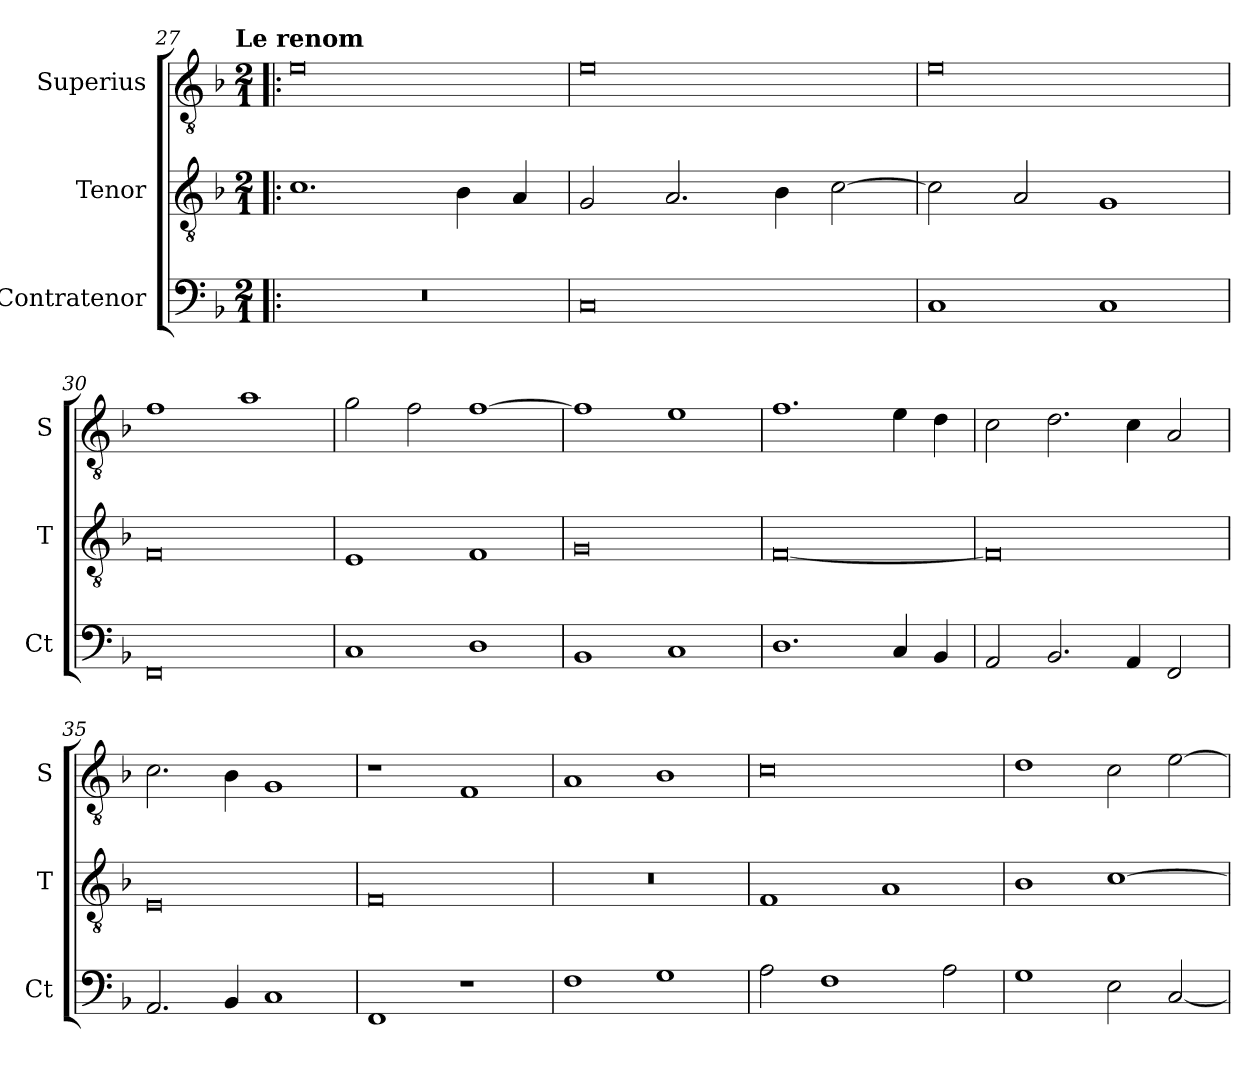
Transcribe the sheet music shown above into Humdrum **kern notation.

**kern	**kern	**kern
*part3	*part2	*part1
*staff3	*staff2	*staff1
*I"Contratenor	*I"Tenor	*I"Superius
*I'Ct	*I'T	*I'S
!!LO:LB:g=z
*clefF4	*clefGv2	*clefGv2
*k[b-]	*k[b-]	*k[b-]
!!LO:TX:omd:t=Le renom
*M2/1	*M2/1	*M2/1
=27!|:	=27!|:	=27!|:
0r	1.c	0e
.	4B-\	.
.	4A/	.
=28	=28	=28
0C	2G/	0e
.	2.A/	.
.	4B-\	.
.	[2c\	.
=29	=29	=29
1C	2c\]	0e
.	2A/	.
1C	1G	.
=30	=30	=30
0FF	0F	1f
.	.	1a
=31	=31	=31
1C	1E	2g\
.	.	2f\
1D	1F	[1f
=32	=32	=32
1BB-	0G	1f]
1C	.	1e
=33	=33	=33
1.D	[0F	1.f
4C/	.	4e\
4BB-/	.	4d\
=34	=34	=34
2AA/	0F]	2c\
2.BB-/	.	2.d\
4AA/	.	4c\
2FF/	.	2A/
=35	=35	=35
2.AA/	0E	2.c\
4BB-/	.	4B-\
1C	.	1G
=36	=36	=36
1FF	0F	1r
1r	.	1F
=37	=37	=37
1F	0r	1A
1G	.	1B-
=38	=38	=38
2A\	1F	0c
1F	.	.
.	1A	.
2A\	.	.
=39	=39	=39
1G	1B-	1d
2E\	[1c	2c\
[2C/	.	[2e\
=	=	=
*-	*-	*-
